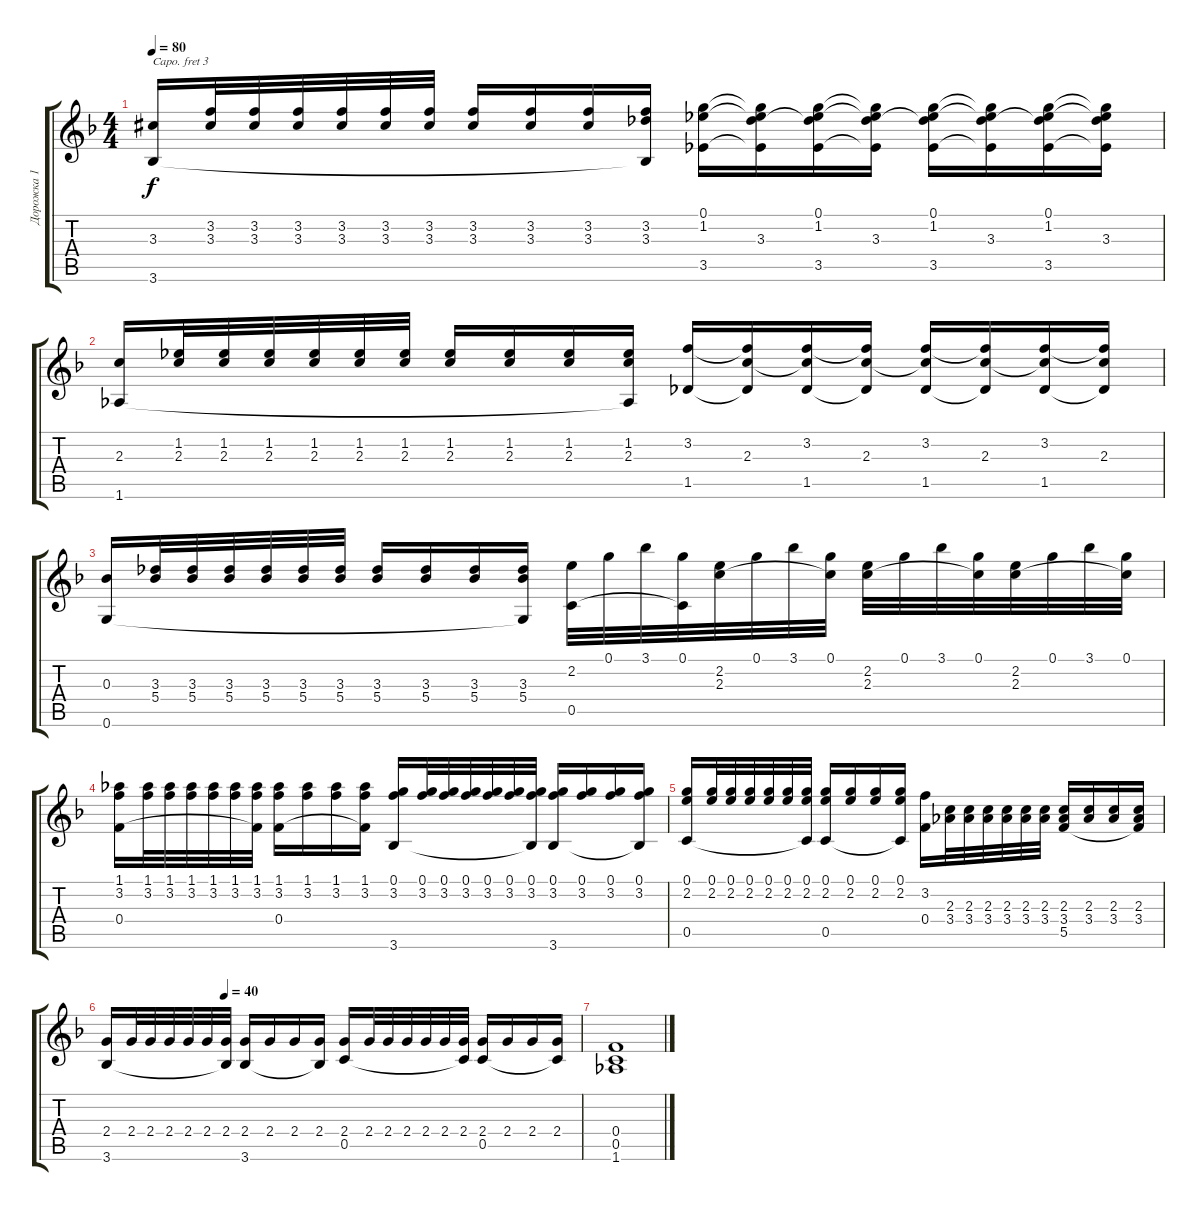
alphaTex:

\track ("Дорожка 1" "Дорожка 1") {instrument acousticguitarnylon}
\staff {score tabs}
\capo 3
\tuning (E4 B3 G3 D3 A2 E2) {hide}
\ts (4 4)
\tempo 80
\clef g2
\ks dminor
(3.3{acc #} 3.6).16{dy f} (3.2 3.3{acc #}).32 (3.2 3.3{acc #}).32 (3.2 3.3{acc #}).32 (3.2 3.3{acc #}).32 (3.2 3.3{acc #}).32 (3.2 3.3{acc #}).32 (3.2 3.3{acc #}).16 (3.2 3.3{acc #}).16 (3.2 3.3{acc #}).16 (3.2 3.3 3.6{t}).16 (0.1 1.2 3.5).16 (0.1{t} 1.2{t} 3.3 3.5{t}).16 (0.1 1.2 3.3{t} 3.5).16 (0.1{t} 1.2{t} 3.3 3.5{t}).16 (0.1 1.2 3.3{t} 3.5).16 (0.1{t} 1.2{t} 3.3 3.5{t}).16 (0.1 1.2 3.3{t} 3.5).16 (0.1{t} 1.2{t} 3.3 3.5{t}).16 |
(2.3 1.6).16 (1.2 2.3).32 (1.2 2.3).32 (1.2 2.3).32 (1.2 2.3).32 (1.2 2.3).32 (1.2 2.3).32 (1.2 2.3).16 (1.2 2.3).16 (1.2 2.3).16 (1.2 2.3 1.6{t}).16 (3.2 1.5).16 (3.2{t} 2.3 1.5{t}).16 (3.2 2.3{t} 1.5).16 (3.2{t} 2.3 1.5{t}).16 (3.2 2.3{t} 1.5).16 (3.2{t} 2.3 1.5{t}).16 (3.2 2.3{t} 1.5).16 (3.2{t} 2.3 1.5{t}).16 |
(0.3 0.6).16 (3.3 5.4).32 (3.3 5.4).32 (3.3 5.4).32 (3.3 5.4).32 (3.3 5.4).32 (3.3 5.4).32 (3.3 5.4).16 (3.3 5.4).16 (3.3 5.4).16 (3.3 5.4 0.6{t}).16 (2.2 0.5).32 0.1.32 3.1.32 (0.1 0.5{t}).32 (2.2 2.3).32 0.1.32 3.1.32 (0.1 2.3{t}).32 (2.2 2.3).32 0.1.32 3.1.32 (0.1 2.3{t}).32 (2.2 2.3).32 0.1.32 3.1.32 (0.1 2.3{t}).32 |
(1.1 3.2 0.4).16 (1.1 3.2).32 (1.1 3.2).32 (1.1 3.2).32 (1.1 3.2).32 (1.1 3.2).32 (1.1 3.2 0.4{t}).32 (1.1 3.2 0.4).16 (1.1 3.2).16 (1.1 3.2).16 (1.1 3.2 0.4{t}).16 (0.1 3.2 3.6).16 (0.1 3.2).32 (0.1 3.2).32 (0.1 3.2).32 (0.1 3.2).32 (0.1 3.2).32 (0.1 3.2 3.6{t}).32 (0.1 3.2 3.6).16 (0.1 3.2).16 (0.1 3.2).16 (0.1 3.2 3.6{t}).16 |
(0.1 2.2 0.5).16 (0.1 2.2).32 (0.1 2.2).32 (0.1 2.2).32 (0.1 2.2).32 (0.1 2.2).32 (0.1 2.2 0.5{t}).32 (0.1 2.2 0.5).16 (0.1 2.2).16 (0.1 2.2).16 (0.1 2.2 0.5{t}).16 (3.2 0.4).16 (2.3 3.4).32 (2.3 3.4).32 (2.3 3.4).32 (2.3 3.4).32 (2.3 3.4).32 (2.3 3.4).32 (2.3 3.4 5.5).16 (2.3 3.4).16 (2.3 3.4).16 (2.3 3.4 5.5{t}).16 |
\tempo (40 0.25)
(2.4 3.6).16 2.4.32 2.4.32 2.4.32 2.4.32 2.4.32 (2.4 3.6{t}).32 (2.4 3.6).16 2.4.16 2.4.16 (2.4 3.6{t}).16 (2.4 0.5).16 2.4.32 2.4.32 2.4.32 2.4.32 2.4.32 (2.4 0.5{t}).32 (2.4 0.5).16 2.4.16 2.4.16 (2.4 0.5{t}).16 |
(0.4 0.5 1.6).1
